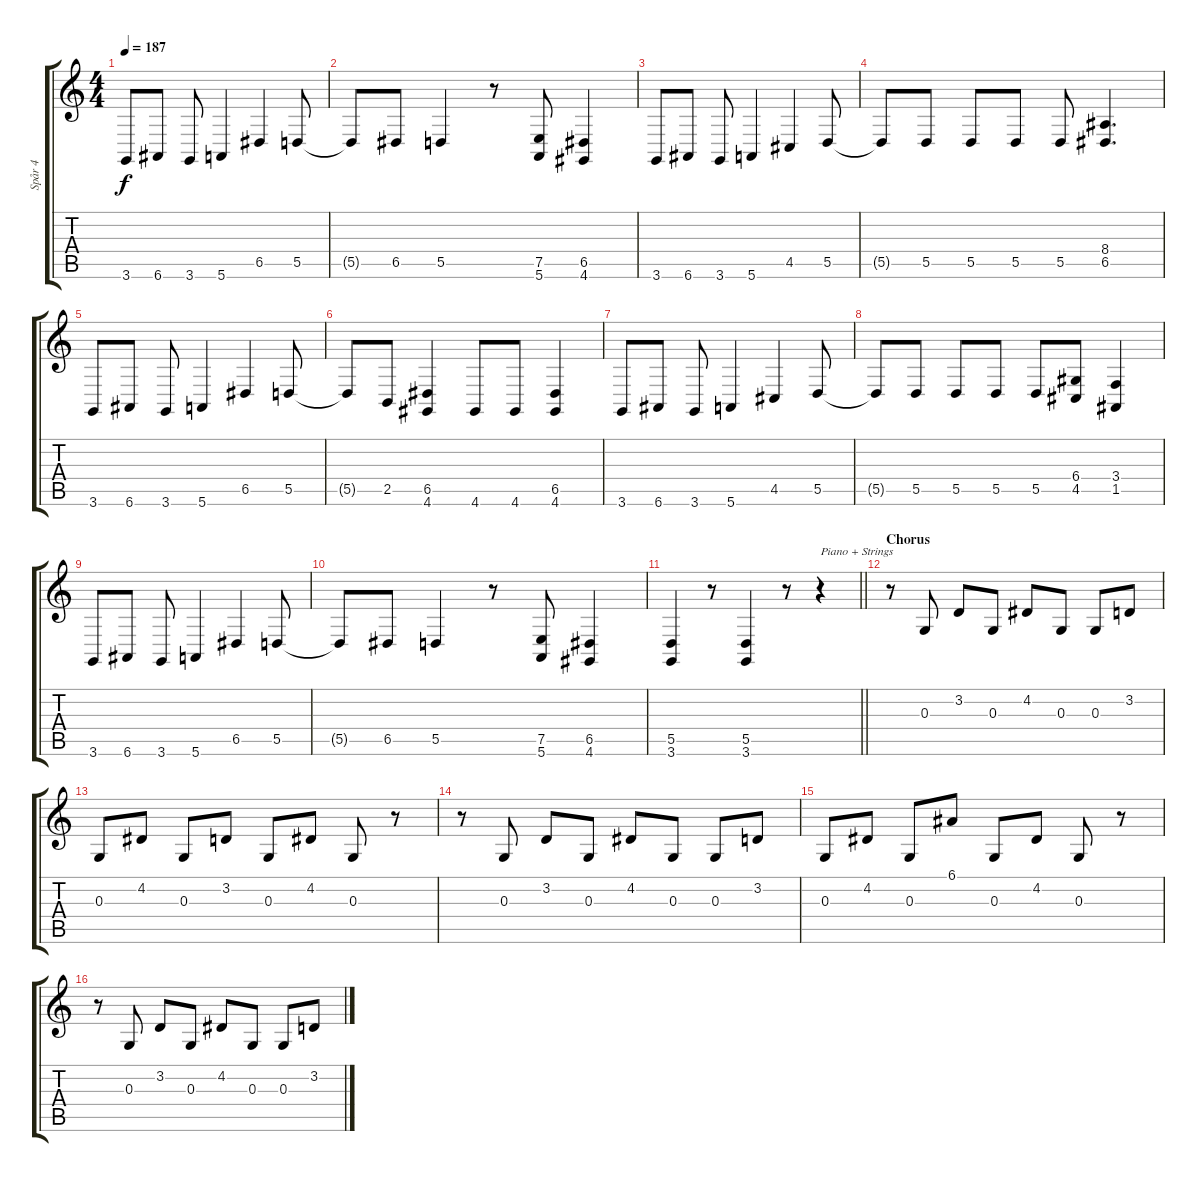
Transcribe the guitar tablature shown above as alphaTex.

\track ("Spår 4" "Spår 4") {instrument stringensemble1}
\staff {score tabs}
\tuning (E4 B3 G3 D3 A2 E2) {hide}
\ts (4 4)
\tempo 187
\clef g2
\ks c
3.6.8{dy f} 6.6.8 3.6.8 5.6.4 6.5.4 5.5.8 |
5.5{t}.8 6.5.8 5.5.4 r.8 (7.5 5.6).8 (6.5 4.6).4 |
3.6.8 6.6.8 3.6.8 5.6.4 4.5.4 5.5.8 |
5.5{t}.8 5.5.8 5.5.8 5.5.8 5.5.8 (8.4 6.5).4{d} |
3.6.8 6.6.8 3.6.8 5.6.4 6.5.4 5.5.8 |
5.5{t}.8 2.5.8 (6.5 4.6).4 4.6.8 4.6.8 (6.5 4.6).4 |
3.6.8 6.6.8 3.6.8 5.6.4 4.5.4 5.5.8 |
5.5{t}.8 5.5.8 5.5.8 5.5.8 5.5.8 (6.4 4.5).8 (3.4 1.5).4 |
3.6.8 6.6.8 3.6.8 5.6.4 6.5.4 5.5.8 |
5.5{t}.8 6.5.8 5.5.4 r.8 (7.5 5.6).8 (6.5 4.6).4 |
\barLineRight lightlight
(5.5 3.6).4 r.8 (5.5 3.6).4 r.8 r.4{txt "Piano + Strings" instrument stringensemble1} |
\section ("" "Chorus")
r.8 0.3.8 3.2.8 0.3.8 4.2.8 0.3.8 0.3.8 3.2.8 |
0.3.8 4.2.8 0.3.8 3.2.8 0.3.8 4.2.8 0.3.8 r.8 |
r.8 0.3.8 3.2.8 0.3.8 4.2.8 0.3.8 0.3.8 3.2.8 |
0.3.8 4.2.8 0.3.8 6.1.8 0.3.8 4.2.8 0.3.8 r.8 |
r.8 0.3.8 3.2.8 0.3.8 4.2.8 0.3.8 0.3.8 3.2.8
